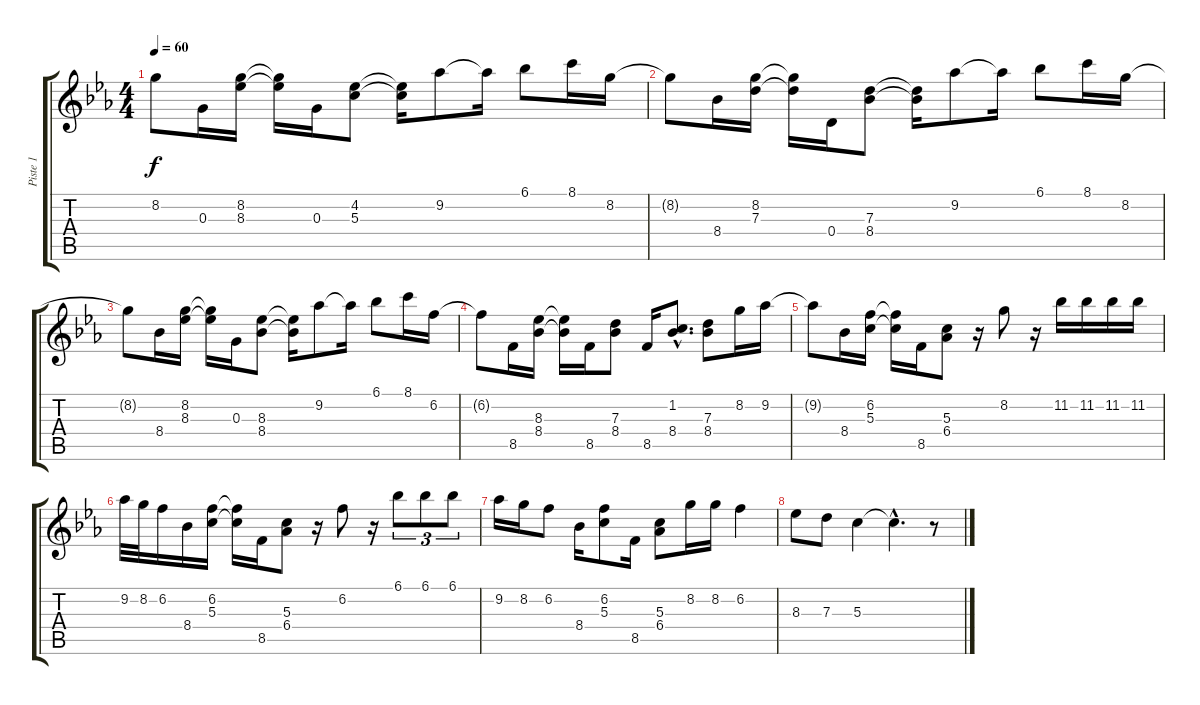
\track ("Piste 1" "Piste 1") {instrument acousticguitarnylon}
\staff {score tabs}
\tuning (E4 B3 G3 D3 A2 E2) {hide}
\ts (4 4)
\tempo 60
\clef g2
\ks eb
8.2{t}.8{dy f} 0.3.16 (8.2 8.3).16 (8.2{t} 8.3{t}).16 0.3.16 (4.2 5.3).8 (4.2{t} 5.3{t}).16 9.2.8 9.2{t}.16 6.1.8 8.1.16 8.2.16 |
8.2{t}.8 8.4.16 (8.2 7.3).16 (8.2{t} 7.3{t}).16 0.4.16 (7.3 8.4).8 (7.3{t} 8.4{t}).16 9.2.8 9.2{t}.16 6.1.8 8.1.16 8.2.16 |
8.2{t}.8 8.4.16 (8.2 8.3).16 (8.2{t} 8.3{t}).16 0.3.16 (8.3 8.4).8 (8.3{t} 8.4{t}).16 9.2.8 9.2{t}.16 6.1.8 8.1.16 6.2.16 |
6.2{t}.8 8.5.16 (8.3 8.4).16 (8.3{t} 8.4{t}).16 8.5.16 (7.3 8.4).8 8.5.16 (1.2{hac} 8.4{hac}).8{d} (7.3 8.4).8 8.2.16 9.2.16 |
9.2{t}.8 8.4.16 (6.2 5.3).16 (6.2{t} 5.3{t}).16 8.5.16 (5.3 6.4).8 r.16 8.2.8 r.16 11.2.16 11.2.16 11.2.16 11.2.16 |
9.2.32 8.2.32 6.2.16 8.4.16 (6.2 5.3).16 (6.2{t} 5.3{t}).16 8.5.16 (5.3 6.4).8 r.16 6.2.8 r.16 6.1.8{tu (3 2)} 6.1.8{tu (3 2)} 6.1.8{tu (3 2)} |
9.2.16 8.2.16 6.2.8 8.4.16 (6.2 5.3).8 8.5.16 (5.3 6.4).8 8.2.16 8.2.16 6.2.4 |
8.3.8 7.3.8 5.3.4 5.3{hac t}.4{d} r.8
